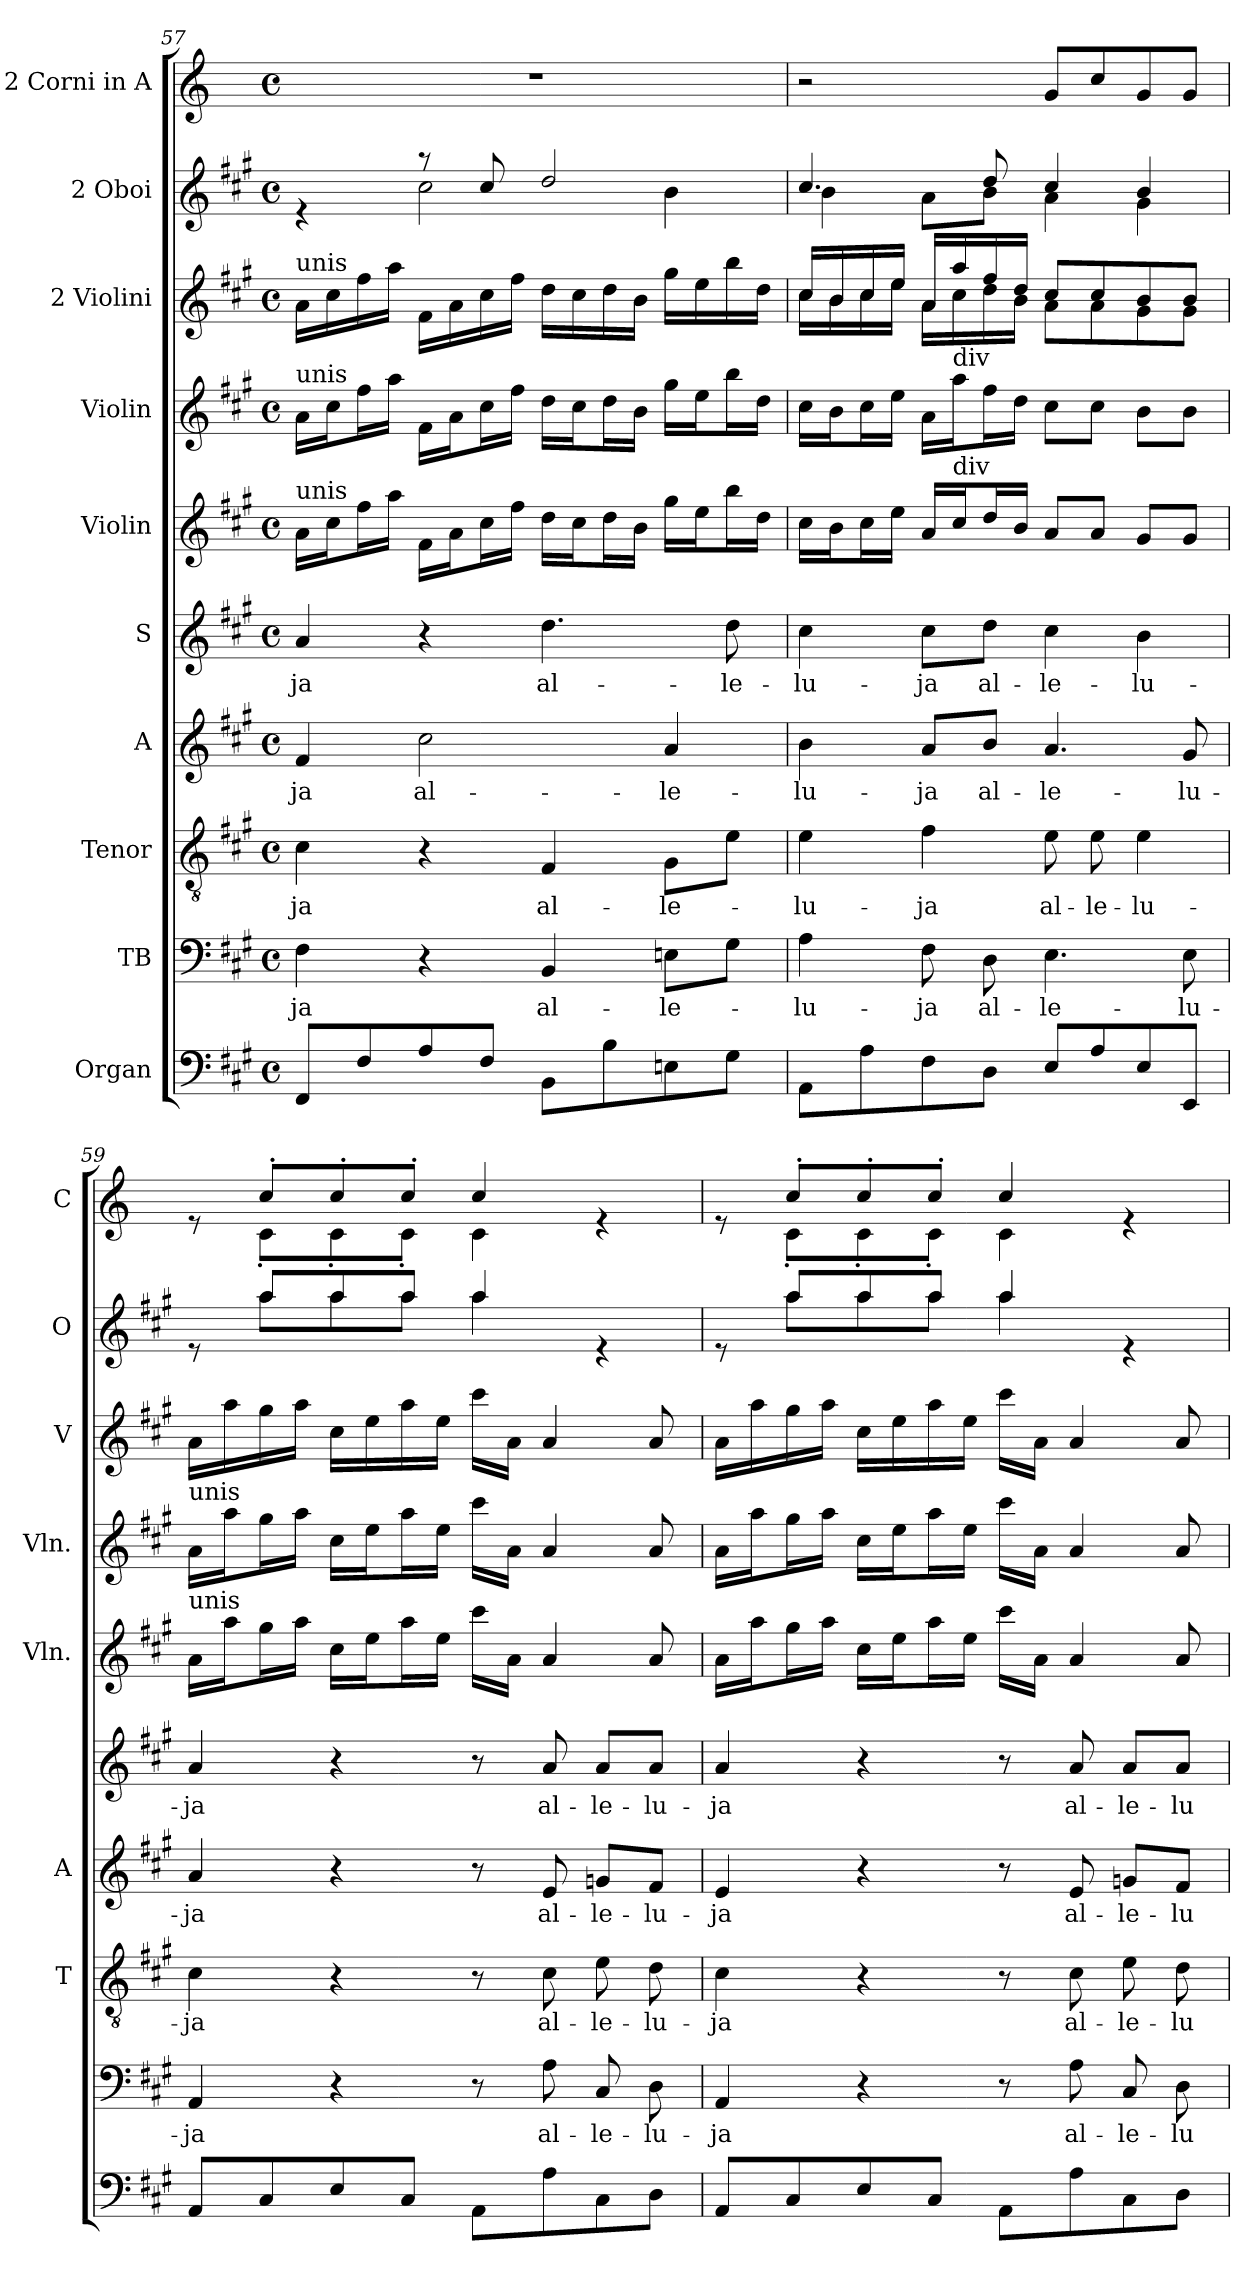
**kern	**kern	**text	**kern	**text	**kern	**text	**kern	**text	**kern	**kern	**kern	**kern	**kern
*part10	*part9	*part9	*part8	*part8	*part7	*part7	*part6	*part6	*part5	*part4	*part3	*part2	*part1
*staff10	*staff9	*staff9	*staff8	*staff8	*staff7	*staff7	*staff6	*staff6	*staff5	*staff4	*staff3	*staff2	*staff1
*I"Organ	*I"TB	*	*I"Tenor	*	*I"A	*	*I"S	*	*I"Violin	*I"Violin	*I"2 Violini	*I"2 Oboi	*I"2 Corni in A
*	*	*	*I'T	*	*I'A	*	*	*	*I'Vln.	*I'Vln.	*I'V	*I'O	*I'C
!!LO:PB:g=z
*clefF4	*clefF4	*	*clefGv2	*	*clefG2	*	*clefG2	*	*clefG2	*clefG2	*clefG2	*clefG2	*clefG2
*	*	*	*	*	*	*	*	*	*	*	*	*	*ITrd2c3
*k[f#c#g#]	*k[f#c#g#]	*	*k[f#c#g#]	*	*k[f#c#g#]	*	*k[f#c#g#]	*	*k[f#c#g#]	*k[f#c#g#]	*k[f#c#g#]	*k[f#c#g#]	*k[f#c#g#]
*M4/4	*M4/4	*	*M4/4	*	*M4/4	*	*M4/4	*	*M4/4	*M4/4	*M4/4	*M4/4	*M4/4
*met(c)	*met(c)	*	*met(c)	*	*met(c)	*	*met(c)	*	*met(c)	*met(c)	*met(c)	*met(c)	*met(c)
=57	=57	=57	=57	=57	=57	=57	=57	=57	=57	=57	=57	=57	=57
!	!	!	!	!	!	!	!	!	!	!	!LO:TX:a:t=unis	!	!
!	!	!	!	!	!	!	!	!	!	!LO:TX:a:t=unis	!	!	!
!	!	!	!	!	!	!	!	!	!LO:TX:a:t=unis	!	!	!	!
!	!	!LO:LY:b	!	!LO:LY:b	!	!LO:LY:b	!	!LO:LY:b	!	!	!	!	!
*	*	*	*	*	*	*	*	*	*	*	*	*^	*
8FF#/L	4F#\	ja	4c#\	ja	4f#/	ja	4a/	-ja	16a\LL	16a\LL	16a\LL	4re	4ryy	1r
.	.	.	.	.	.	.	.	.	16cc#\J	16cc#\J	16cc#\	.	.	.
8F#/	.	.	.	.	.	.	.	.	16ff#\L	16ff#\L	16ff#\	.	.	.
.	.	.	.	.	.	.	.	.	16aa\JJ	16aa\JJ	16aa\JJ	.	.	.
!	!	!	!	!	!	!LO:LY:b	!	!	!	!	!	!	!	!
8A/	4r	.	4r	.	2cc#\	al-	4r	.	16f#\LL	16f#\LL	16f#\LL	8r	2cc#\	.
.	.	.	.	.	.	.	.	.	16a\J	16a\J	16a\	.	.	.
8F#/J	.	.	.	.	.	.	.	.	16cc#\L	16cc#\L	16cc#\	8cc#/	.	.
.	.	.	.	.	.	.	.	.	16ff#\JJ	16ff#\JJ	16ff#\JJ	.	.	.
!	!	!LO:LY:b	!	!LO:LY:b	!	!	!	!LO:LY:b	!	!	!	!	!	!
8BB\L	4BB/	al-	4F#/	al-	.	.	4.dd\	al-	16dd\LL	16dd\LL	16dd\LL	2dd/	.	.
.	.	.	.	.	.	.	.	.	16cc#\J	16cc#\J	16cc#\	.	.	.
8B\	.	.	.	.	.	.	.	.	16dd\L	16dd\L	16dd\	.	.	.
.	.	.	.	.	.	.	.	.	16b\JJ	16b\JJ	16b\JJ	.	.	.
!	!	!LO:LY:b	!	!LO:LY:b	!	!LO:LY:b	!	!	!	!	!	!	!	!
8En\	8En\L	-le-	8G#\L	-le-	4a/	-le-	.	.	16gg#\LL	16gg#\LL	16gg#\LL	.	4b\	.
.	.	.	.	.	.	.	.	.	16ee\J	16ee\J	16ee\	.	.	.
!	!	!	!	!	!	!	!	!LO:LY:b	!	!	!	!	!	!
8G#\J	8G#\J	.	8e\J	.	.	.	8dd\	-le-	16bb\L	16bb\L	16bb\	.	.	.
.	.	.	.	.	.	.	.	.	16dd\JJ	16dd\JJ	16dd\JJ	.	.	.
=58	=58	=58	=58	=58	=58	=58	=58	=58	=58	=58	=58	=58	=58	=58
!	!	!LO:LY:b	!	!LO:LY:b	!	!LO:LY:b	!	!LO:LY:b	!	!	!	!	!	!
*	*	*	*	*	*	*	*	*	*	*	*^	*	*	*
8AA\L	4A\	-lu-	4e\	-lu-	4b\	-lu-	4cc#\	-lu-	16cc#\LL	16cc#\LL	16cc#/LL	16cc#\LL	4.cc#/	4b\	2r
.	.	.	.	.	.	.	.	.	16b\J	16b\J	16b/	16b\	.	.	.
8A\	.	.	.	.	.	.	.	.	16cc#\L	16cc#\L	16cc#/	16cc#\	.	.	.
.	.	.	.	.	.	.	.	.	16ee\JJ	16ee\JJ	16ee/JJ	16ee\JJ	.	.	.
!	!	!LO:LY:b	!	!LO:LY:b	!	!LO:LY:b	!	!LO:LY:b	!	!	!	!	!	!	!
8F#\	8F#\	-ja	4f#\	-ja	8a/L	-ja	8cc#\L	-ja	16a/LL	16a\LL	16a/LL	16a\LL	.	8a\L	.
!	!	!	!	!	!	!	!	!	!	!LO:TX:a:t=div	!	!	!	!	!
!	!	!	!	!	!	!	!	!	!LO:TX:a:t=div	!	!	!	!	!	!
.	.	.	.	.	.	.	.	.	16cc#/J	16aa\J	16aa/	16cc#\	.	.	.
!	!	!LO:LY:b	!	!	!	!LO:LY:b	!	!LO:LY:b	!	!	!	!	!	!	!
8D\J	8D\	al-	.	.	8b/J	al-	8dd\J	al-	16dd/L	16ff#\L	16ff#/	16dd\	8dd/	8b\J	.
.	.	.	.	.	.	.	.	.	16b/JJ	16dd\JJ	16dd/JJ	16b\JJ	.	.	.
!	!	!LO:LY:b	!	!LO:LY:b	!	!LO:LY:b	!	!LO:LY:b	!	!	!	!	!	!	!
8E/L	4.E\	-le-	8e\	al-	4.a/	-le-	4cc#\	-le-	8a/L	8cc#\L	8cc#/L	8a\L	4cc#/	4a\	8e/L
!	!	!	!	!LO:LY:b	!	!	!	!	!	!	!	!	!	!	!
8A/	.	.	8e\	-le-	.	.	.	.	8a/J	8cc#\J	8cc#/	8a\	.	.	8a/
!	!	!	!	!LO:LY:b	!	!	!	!LO:LY:b	!	!	!	!	!	!	!
8E/	.	.	4e\	-lu-	.	.	4b\	-lu-	8g#/L	8b\L	8b/	8g#\	4b/	4g#\	8e/
!	!	!LO:LY:b	!	!	!	!LO:LY:b	!	!	!	!	!	!	!	!	!
8EE/J	8E\	-lu-	.	.	8g#/	-lu-	.	.	8g#/J	8b\J	8b/J	8g#\J	.	.	8e/J
=59	=59	=59	=59	=59	=59	=59	=59	=59	=59	=59	=59	=59	=59	=59	=59
!	!	!	!	!	!	!	!	!	!	!	!LO:TX:a:t=unis	!	!	!	!
!	!	!	!	!	!	!	!	!	!	!LO:TX:a:t=unis	!	!	!	!	!
!	!	!	!	!	!	!	!	!	!LO:TX:a:t=unis	!	!	!	!	!	!
!	!	!LO:LY:b	!	!LO:LY:b	!	!LO:LY:b	!	!LO:LY:b	!	!	!	!	!	!	!
*	*	*	*	*	*	*	*	*	*	*	*v	*v	*	*	*^
8AA/L	4AA/	-ja	4c#\	-ja	4a/	-ja	4a/	-ja	16a\LL	16a\LL	16a\LL	8re	8ryy	8re	8ryy
.	.	.	.	.	.	.	.	.	16aa\J	16aa\J	16aa\	.	.	.	.
8C#/	.	.	.	.	.	.	.	.	16gg#\L	16gg#\L	16gg#\	8aa/L	8aa\L	8a'/L	8A'\L
.	.	.	.	.	.	.	.	.	16aa\JJ	16aa\JJ	16aa\JJ	.	.	.	.
8E/	4r	.	4r	.	4r	.	4r	.	16cc#\LL	16cc#\LL	16cc#\LL	8aa/	8aa\	8a'/	8A'\
.	.	.	.	.	.	.	.	.	16ee\J	16ee\J	16ee\	.	.	.	.
8C#/J	.	.	.	.	.	.	.	.	16aa\L	16aa\L	16aa\	8aa/J	8aa\J	8a'/J	8A'\J
.	.	.	.	.	.	.	.	.	16ee\JJ	16ee\JJ	16ee\JJ	.	.	.	.
8AA\L	8r	.	8r	.	8r	.	8r	.	16ccc#\LL	16ccc#\LL	16ccc#\LL	4aa/	4aa\	4a/	4A\
.	.	.	.	.	.	.	.	.	16a\JJ	16a\JJ	16a\JJ	.	.	.	.
!	!	!LO:LY:b	!	!LO:LY:b	!	!LO:LY:b	!	!LO:LY:b	!	!	!	!	!	!	!
8A\	8A\	al-	8c#\	al-	8e/	al-	8a/	al-	4a/	4a/	4a/	.	.	.	.
!	!	!LO:LY:b	!	!LO:LY:b	!	!LO:LY:b	!	!LO:LY:b	!	!	!	!	!	!	!
8C#\	8C#/	-le-	8e\	-le-	8gn/L	-le-	8a/L	-le-	.	.	.	4re	4ryy	4re	4ryy
!	!	!LO:LY:b	!	!LO:LY:b	!	!LO:LY:b	!	!LO:LY:b	!	!	!	!	!	!	!
8D\J	8D\	-lu-	8d\	-lu-	8f#/J	-lu-	8a/J	-lu-	8a/	8a/	8a/	.	.	.	.
!!LO:LB:g=z	!!
=60	=60	=60	=60	=60	=60	=60	=60	=60	=60	=60	=60	=60	=60	=60	=60
!	!	!LO:LY:b	!	!LO:LY:b	!	!LO:LY:b	!	!LO:LY:b	!	!	!	!	!	!	!
8AA/L	4AA/	-ja	4c#\	-ja	4e/	-ja	4a/	-ja	16a\LL	16a\LL	16a\LL	8re	8ryy	8re	8ryy
.	.	.	.	.	.	.	.	.	16aa\J	16aa\J	16aa\	.	.	.	.
8C#/	.	.	.	.	.	.	.	.	16gg#\L	16gg#\L	16gg#\	8aa/L	8aa\L	8a'/L	8A'\L
.	.	.	.	.	.	.	.	.	16aa\JJ	16aa\JJ	16aa\JJ	.	.	.	.
8E/	4r	.	4r	.	4r	.	4r	.	16cc#\LL	16cc#\LL	16cc#\LL	8aa/	8aa\	8a'/	8A'\
.	.	.	.	.	.	.	.	.	16ee\J	16ee\J	16ee\	.	.	.	.
8C#/J	.	.	.	.	.	.	.	.	16aa\L	16aa\L	16aa\	8aa/J	8aa\J	8a'/J	8A'\J
.	.	.	.	.	.	.	.	.	16ee\JJ	16ee\JJ	16ee\JJ	.	.	.	.
8AA\L	8r	.	8r	.	8r	.	8r	.	16ccc#\LL	16ccc#\LL	16ccc#\LL	4aa/	4aa\	4a/	4A\
.	.	.	.	.	.	.	.	.	16a\JJ	16a\JJ	16a\JJ	.	.	.	.
!	!	!LO:LY:b	!	!LO:LY:b	!	!LO:LY:b	!	!LO:LY:b	!	!	!	!	!	!	!
8A\	8A\	al-	8c#\	al-	8e/	al-	8a/	al-	4a/	4a/	4a/	.	.	.	.
!	!	!LO:LY:b	!	!LO:LY:b	!	!LO:LY:b	!	!LO:LY:b	!	!	!	!	!	!	!
8C#\	8C#/	-le-	8e\	-le-	8gn/L	-le-	8a/L	-le-	.	.	.	4re	4ryy	4re	4ryy
!	!	!LO:LY:b	!	!LO:LY:b	!	!LO:LY:b	!	!LO:LY:b	!	!	!	!	!	!	!
8D\J	8D\	-lu-	8d\	-lu-	8f#/J	-lu-	8a/J	-lu-	8a/	8a/	8a/	.	.	.	.
*	*	*	*	*	*	*	*	*	*	*	*	*v	*v	*	*
*	*	*	*	*	*	*	*	*	*	*	*	*	*v	*v
=	=	=	=	=	=	=	=	=	=	=	=	=	=
*-	*-	*-	*-	*-	*-	*-	*-	*-	*-	*-	*-	*-	*-
